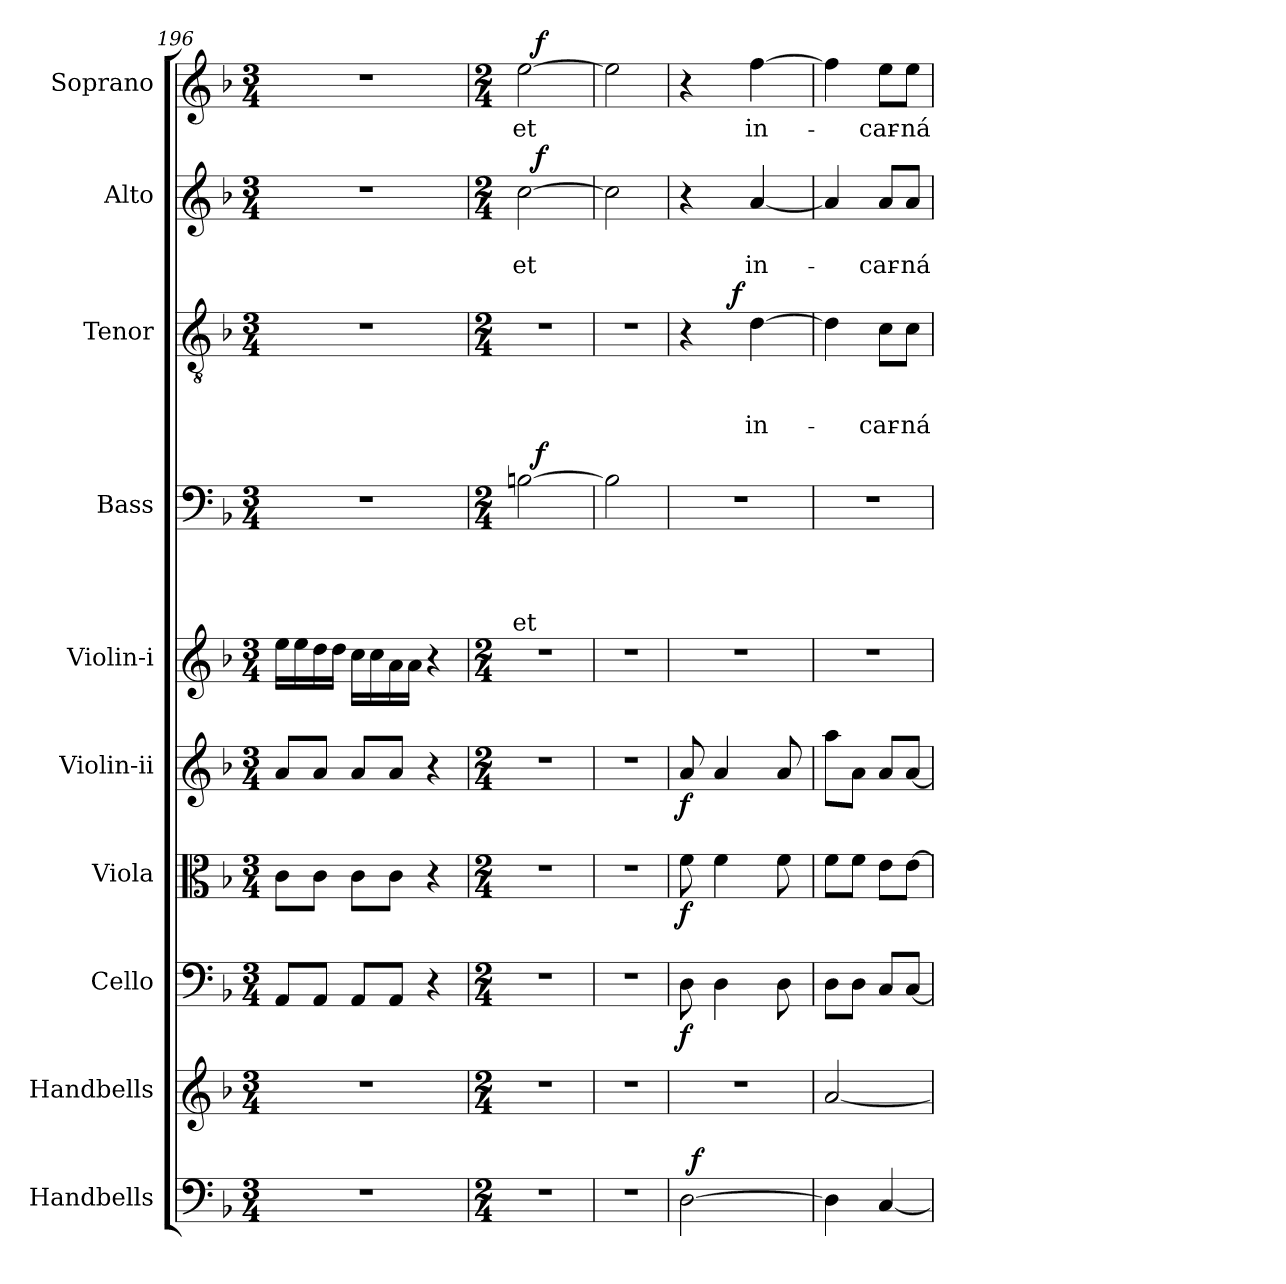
**kern	**dynam	**kern	**kern	**dynam	**kern	**dynam	**kern	**dynam	**kern	**kern	**text	**text	**text	**text	**dynam	**kern	**text	**text	**text	**dynam	**kern	**text	**text	**dynam	**kern	**text	**dynam
*part10	*part10	*part9	*part8	*part8	*part7	*part7	*part6	*part6	*part5	*part4	*part4	*part4	*part4	*part4	*part4	*part3	*part3	*part3	*part3	*part3	*part2	*part2	*part2	*part2	*part1	*part1	*part1
*staff10	*staff10	*staff9	*staff8	*staff8	*staff7	*staff7	*staff6	*staff6	*staff5	*staff4	*staff4	*staff4	*staff4	*staff4	*staff4	*staff3	*staff3	*staff3	*staff3	*staff3	*staff2	*staff2	*staff2	*staff2	*staff1	*staff1	*staff1
*I"Handbells	*	*I"Handbells	*I"Cello	*	*I"Viola	*	*I"Violin-ii	*	*I"Violin-i	*I"Bass	*	*	*	*	*	*I"Tenor	*	*	*	*	*I"Alto	*	*	*	*I"Soprano	*	*
*	*	*	*	*	*I'Vla.	*	*I'Vln.-ii	*	*I'Vln.-i	*I'B	*	*	*	*	*	*I'T	*	*	*	*	*I'A	*	*	*	*I'S	*	*
*clefF4	*	*clefG2	*clefF4	*	*clefC3	*	*clefG2	*	*clefG2	*clefF4	*	*	*	*	*	*clefGv2	*	*	*	*	*clefG2	*	*	*	*clefG2	*	*
*k[b-]	*	*k[b-]	*k[b-]	*	*k[b-]	*	*k[b-]	*	*k[b-]	*k[b-]	*	*	*	*	*	*k[b-]	*	*	*	*	*k[b-]	*	*	*	*k[b-]	*	*
*F:	*	*F:	*F:	*	*F:	*	*F:	*	*F:	*F:	*	*	*	*	*	*F:	*	*	*	*	*F:	*	*	*	*F:	*	*
*M3/4	*	*M3/4	*M3/4	*	*M3/4	*	*M3/4	*	*M3/4	*M3/4	*	*	*	*	*	*M3/4	*	*	*	*	*M3/4	*	*	*	*M3/4	*	*
=196	=196	=196	=196	=196	=196	=196	=196	=196	=196	=196	=196	=196	=196	=196	=196	=196	=196	=196	=196	=196	=196	=196	=196	=196	=196	=196	=196
!LO:N:vis=1	!	!LO:N:vis=1	!	!	!	!	!	!	!	!LO:N:vis=1	!	!	!	!	!	!LO:N:vis=1	!	!	!	!	!LO:N:vis=1	!	!	!	!LO:N:vis=1	!	!
2.r	.	2.r	8AA/L	.	8c\L	.	8a/L	.	16ee\LL	2.r	.	.	.	.	.	2.r	.	.	.	.	2.r	.	.	.	2.r	.	.
.	.	.	.	.	.	.	.	.	16ee\	.	.	.	.	.	.	.	.	.	.	.	.	.	.	.	.	.	.
.	.	.	8AA/J	.	8c\J	.	8a/J	.	16dd\	.	.	.	.	.	.	.	.	.	.	.	.	.	.	.	.	.	.
.	.	.	.	.	.	.	.	.	16dd\JJ	.	.	.	.	.	.	.	.	.	.	.	.	.	.	.	.	.	.
.	.	.	8AA/L	.	8c\L	.	8a/L	.	16cc\LL	.	.	.	.	.	.	.	.	.	.	.	.	.	.	.	.	.	.
.	.	.	.	.	.	.	.	.	16cc\	.	.	.	.	.	.	.	.	.	.	.	.	.	.	.	.	.	.
.	.	.	8AA/J	.	8c\J	.	8a/J	.	16a\	.	.	.	.	.	.	.	.	.	.	.	.	.	.	.	.	.	.
.	.	.	.	.	.	.	.	.	16a\JJ	.	.	.	.	.	.	.	.	.	.	.	.	.	.	.	.	.	.
.	.	.	4r	.	4r	.	4r	.	4r	.	.	.	.	.	.	.	.	.	.	.	.	.	.	.	.	.	.
=197	=197	=197	=197	=197	=197	=197	=197	=197	=197	=197	=197	=197	=197	=197	=197	=197	=197	=197	=197	=197	=197	=197	=197	=197	=197	=197	=197
*M2/4	*	*M2/4	*M2/4	*	*M2/4	*	*M2/4	*	*M2/4	*M2/4	*	*	*	*	*	*M2/4	*	*	*	*	*M2/4	*	*	*	*M2/4	*	*
!LO:N:vis=1	!	!LO:N:vis=1	!LO:N:vis=1	!	!LO:N:vis=1	!	!LO:N:vis=1	!	!LO:N:vis=1	!	!	!	!	!LO:LY:b	!	!LO:N:vis=1	!	!	!	!	!	!	!LO:LY:b	!	!	!LO:LY:b	!
*	*	*	*	*	*	*	*	*	*	*^	*	*	*	*	*	*	*	*	*	*	*^	*	*	*	*^	*	*
2r	.	2r	2r	.	2r	.	2r	.	2r	[>2Bn\	16ryy	.	.	.	et	.	2r	.	.	.	.	[>2cc\	16ryy	.	et	.	[>2ee\	16ryy	et	.
!	!	!	!	!	!	!	!	!	!	!	!	!	!	!	!	!LO:DY:a	!	!	!	!	!	!	!	!	!	!LO:DY:a	!	!	!	!LO:DY:a
.	.	.	.	.	.	.	.	.	.	.	4..ryy	.	.	.	.	f	.	.	.	.	.	.	4..ryy	.	.	f	.	4..ryy	.	f
=198	=198	=198	=198	=198	=198	=198	=198	=198	=198	=198	=198	=198	=198	=198	=198	=198	=198	=198	=198	=198	=198	=198	=198	=198	=198	=198	=198	=198	=198	=198
!LO:N:vis=1	!	!LO:N:vis=1	!LO:N:vis=1	!	!LO:N:vis=1	!	!LO:N:vis=1	!	!LO:N:vis=1	!	!	!	!	!	!	!	!LO:N:vis=1	!	!	!	!	!	!	!	!	!	!	!	!	!
*	*	*	*	*	*	*	*	*	*	*	*	*	*	*	*	*	*	*	*	*	*	*v	*v	*	*	*	*	*	*	*
*	*	*	*	*	*	*	*	*	*	*v	*v	*	*	*	*	*	*	*	*	*	*	*	*	*	*	*v	*v	*	*
2r	.	2r	2r	.	2r	.	2r	.	2r	2B\]	.	.	.	.	.	2r	.	.	.	.	2cc\]	.	.	.	2ee\]	.	.
=199	=199	=199	=199	=199	=199	=199	=199	=199	=199	=199	=199	=199	=199	=199	=199	=199	=199	=199	=199	=199	=199	=199	=199	=199	=199	=199	=199
!	!	!LO:N:vis=1	!	!LO:DY:b	!	!LO:DY:b	!	!LO:DY:b	!LO:N:vis=1	!LO:N:vis=1	!	!	!	!	!	!	!	!	!	!	!	!	!	!	!	!	!
*^	*	*	*	*	*	*	*	*	*	*	*	*	*	*	*	*^	*	*	*	*	*	*	*	*	*	*	*
[>2D\	32ryy	.	2r	8D\	f	8f\	f	8a/	f	2r	2r	.	.	.	.	.	4r	8.ryy	.	.	.	.	4r	.	.	.	4r	.	.
!	!	!LO:DY:a	!	!	!	!	!	!	!	!	!	!	!	!	!	!	!	!	!	!	!	!	!	!	!	!	!	!	!
.	4...ryy	f	.	.	.	.	.	.	.	.	.	.	.	.	.	.	.	.	.	.	.	.	.	.	.	.	.	.	.
.	.	.	.	4D\	.	4f\	.	4a/	.	.	.	.	.	.	.	.	.	.	.	.	.	.	.	.	.	.	.	.	.
!	!	!	!	!	!	!	!	!	!	!	!	!	!	!	!	!	!	!	!	!	!	!LO:DY:a	!	!	!	!	!	!	!
.	.	.	.	.	.	.	.	.	.	.	.	.	.	.	.	.	.	4ryy	.	.	.	f	.	.	.	.	.	.	.
!	!	!	!	!	!	!	!	!	!	!	!	!	!	!	!	!	!	!	!	!	!LO:LY:b	!	!	!	!LO:LY:b	!	!	!LO:LY:b	!
.	.	.	.	.	.	.	.	.	.	.	.	.	.	.	.	.	[>4d\	.	.	.	in-	.	[<4a/	.	in-	.	[>4ff\	in-	.
.	.	.	.	8D\	.	8f\	.	8a/	.	.	.	.	.	.	.	.	.	.	.	.	.	.	.	.	.	.	.	.	.
.	.	.	.	.	.	.	.	.	.	.	.	.	.	.	.	.	.	16ryy	.	.	.	.	.	.	.	.	.	.	.
=200	=200	=200	=200	=200	=200	=200	=200	=200	=200	=200	=200	=200	=200	=200	=200	=200	=200	=200	=200	=200	=200	=200	=200	=200	=200	=200	=200	=200	=200
!	!	!	!	!	!	!	!	!	!	!LO:N:vis=1	!LO:N:vis=1	!	!	!	!	!	!	!	!	!	!	!	!	!	!	!	!	!	!
*v	*v	*	*	*	*	*	*	*	*	*	*	*	*	*	*	*	*v	*v	*	*	*	*	*	*	*	*	*	*	*
4D\]	.	[<2a/	8D\L	.	8f\L	.	8aa\L	.	2r	2r	.	.	.	.	.	4d\]	.	.	.	.	4a/]	.	.	.	4ff\]	.	.
.	.	.	8D\J	.	8f\J	.	8a\J	.	.	.	.	.	.	.	.	.	.	.	.	.	.	.	.	.	.	.	.
!	!	!	!	!	!	!	!	!	!	!	!	!	!	!	!	!	!	!	!LO:LY:b	!	!	!	!LO:LY:b	!	!	!LO:LY:b	!
[<4C/	.	.	8C/L	.	8e\L	.	8a/L	.	.	.	.	.	.	.	.	8c\L	.	.	-car-	.	8a/L	.	-car-	.	8ee\L	-car-	.
!	!	!	!	!	!	!	!	!	!	!	!	!	!	!	!	!	!	!	!LO:LY:b:rj	!	!	!	!LO:LY:b:rj	!	!	!LO:LY:b:rj	!
.	.	.	[<8C/J	.	[>8e\J	.	[<8a/J	.	.	.	.	.	.	.	.	8c\J	.	.	-ná-	.	8a/J	.	-ná-	.	8ee\J	-ná-	.
=	=	=	=	=	=	=	=	=	=	=	=	=	=	=	=	=	=	=	=	=	=	=	=	=	=	=	=
*-	*-	*-	*-	*-	*-	*-	*-	*-	*-	*-	*-	*-	*-	*-	*-	*-	*-	*-	*-	*-	*-	*-	*-	*-	*-	*-	*-
